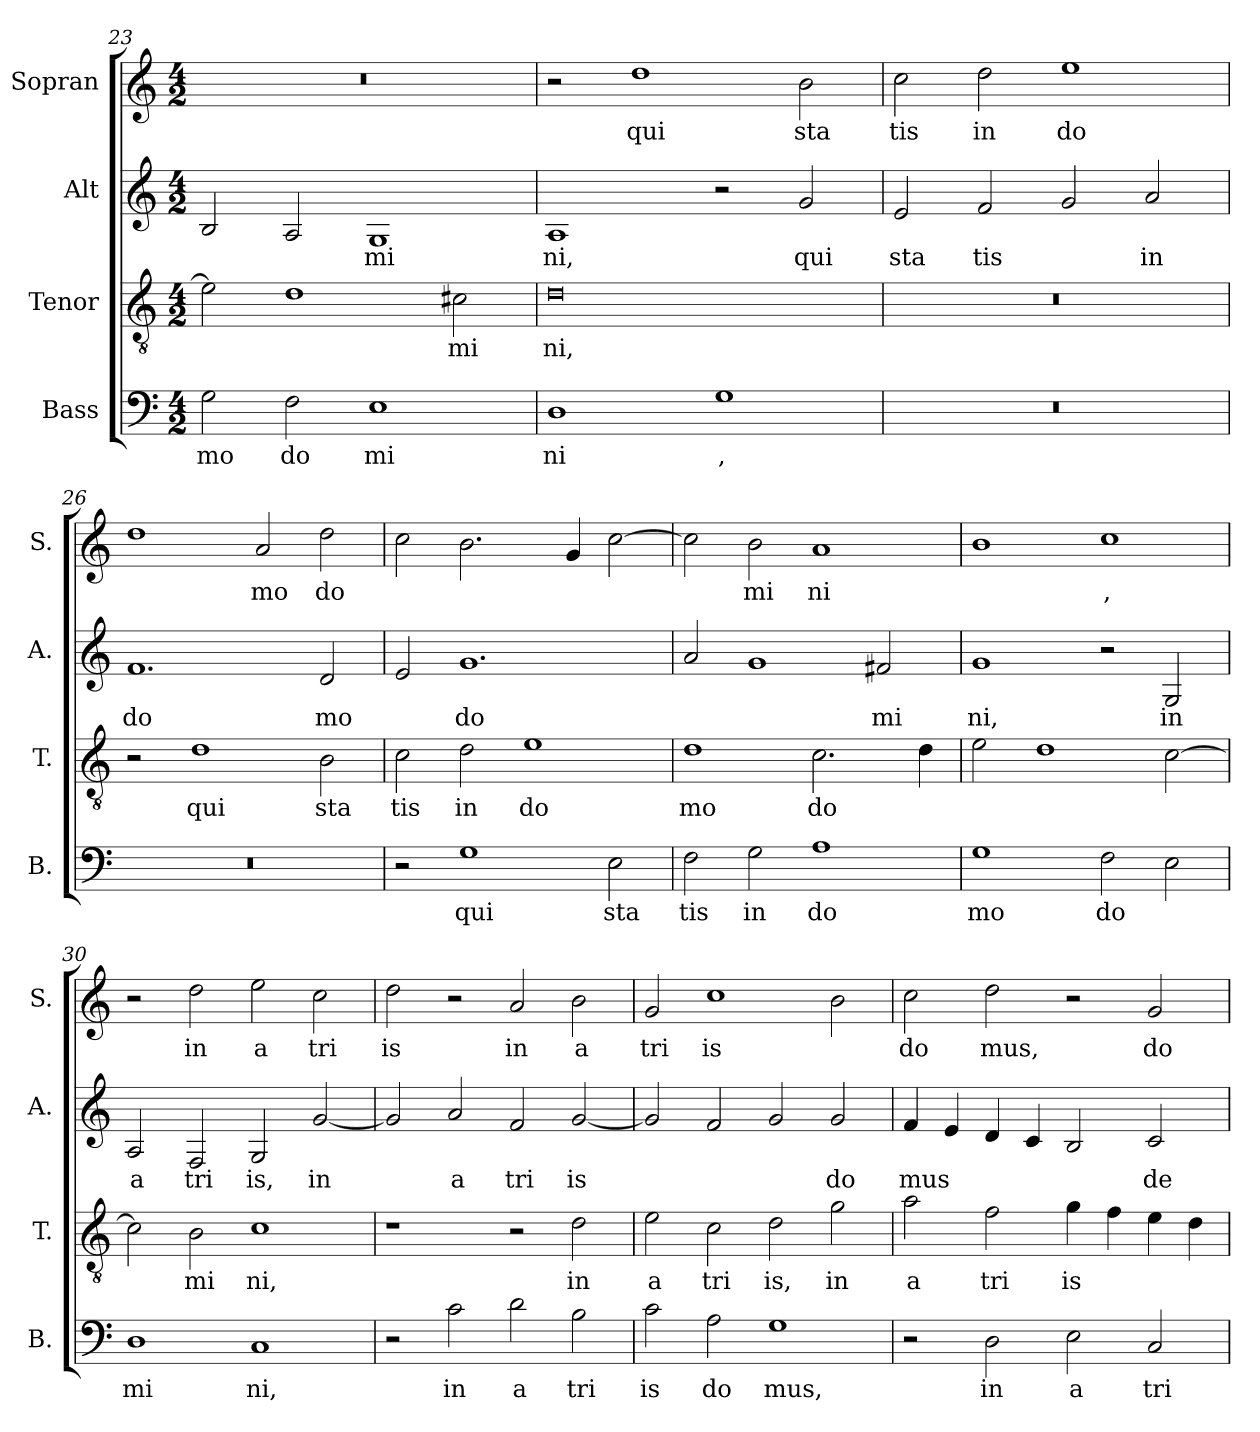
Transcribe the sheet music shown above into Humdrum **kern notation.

**kern	**text	**kern	**text	**kern	**text	**kern	**text
*part4	*part4	*part3	*part3	*part2	*part2	*part1	*part1
*staff4	*staff4	*staff3	*staff3	*staff2	*staff2	*staff1	*staff1
*I"Bass	*	*I"Tenor	*	*I"Alt	*	*I"Sopran	*
*I'B.	*	*I'T.	*	*I'A.	*	*I'S.	*
*clefF4	*	*clefGv2	*	*clefG2	*	*clefG2	*
*	*	*ITrd7c12	*	*	*	*	*
*k[]	*	*k[]	*	*k[]	*	*k[]	*
*M4/2	*	*M4/2	*	*M4/2	*	*M4/2	*
=23	=23	=23	=23	=23	=23	=23	=23
2G\	- mo	2E\]	.	2B/	.	0r	.
2F\	do	1D	.	2A/	.	.	.
1E	- mi	.	.	1G	- mi	.	.
.	.	2C#X\	mi	.	.	.	.
=24	=24	=24	=24	=24	=24	=24	=24
1D	ni	0D	- ni,	1A	- ni,	2r	.
.	.	.	.	.	.	1dd	qui
1G	,	.	.	2r	.	.	.
.	.	.	.	2g/	qui	2b\	sta
=25	=25	=25	=25	=25	=25	=25	=25
0r	.	0r	.	2e/	sta	2cc\	- tis
.	.	.	.	2f/	- tis	2dd\	in
.	.	.	.	2g/	.	1ee	do
.	.	.	.	2a/	in	.	.
=26	=26	=26	=26	=26	=26	=26	=26
0r	.	2r	.	1.f	do	1dd	.
.	.	1D	qui	.	.	.	.
.	.	.	.	.	.	2a/	- mo
.	.	2BB\	sta	2d/	- mo	2dd\	do
=27	=27	=27	=27	=27	=27	=27	=27
2r	.	2C\	- tis	2e/	.	2cc\	.
1G	qui	2D\	in	1.g	do	2.b\	.
.	.	1E	do	.	.	.	.
.	.	.	.	.	.	4g/	.
2E\	sta	.	.	.	.	[2cc\	.
=28	=28	=28	=28	=28	=28	=28	=28
2F\	- tis	1D	- mo	2a/	.	2cc\]	.
2G\	in	.	.	1g	.	2b\	- mi
1A	do	2.C\	do	.	.	1a	- ni
.	.	.	.	2f#X/	- mi	.	.
.	.	4D\	.	.	.	.	.
=29	=29	=29	=29	=29	=29	=29	=29
1G	- mo	2E\	.	1g	- ni,	1b	.
.	.	1D	.	.	.	.	.
2F\	do	.	.	2r	.	1cc	,
2E\	.	[2C\	.	2G/	in	.	.
=30	=30	=30	=30	=30	=30	=30	=30
1D	- mi	2C\]	.	2A/	a	2r	.
.	.	2BB\	- mi	2F/	- tri	2dd\	in
1C	- ni,	1C	- ni,	2G/	- is,	2ee\	a
.	.	.	.	[2g/	in	2cc\	- tri
=31	=31	=31	=31	=31	=31	=31	=31
2r	.	1r	.	2g/]	.	2dd\	- is
2c\	in	.	.	2a/	a	2r	.
2d\	a	2r	.	2f/	- tri	2a/	in
2B\	- tri	2D\	in	[2g/	- is	2b\	a
=32	=32	=32	=32	=32	=32	=32	=32
2c\	- is	2E\	a	2g/]	.	2g/	- tri
2A\	do	2C\	- tri	2f/	.	1cc	- is
1G	- mus,	2D\	- is,	2g/	.	.	.
.	.	2G\	in	2g/	do	2b\	.
=33	=33	=33	=33	=33	=33	=33	=33
2r	.	2A\	a	4f/	- mus	2cc\	do
.	.	.	.	4e/	.	.	.
2D\	in	2F\	- tri	4d/	.	2dd\	- mus,
.	.	.	.	4c/	.	.	.
2E\	a	4G\	- is	2B/	.	2r	.
.	.	4F\	.	.	.	.	.
2C/	- tri	4E\	.	2c/	de	2g/	do
.	.	4D\	.	.	.	.	.
=	=	=	=	=	=	=	=
*-	*-	*-	*-	*-	*-	*-	*-
